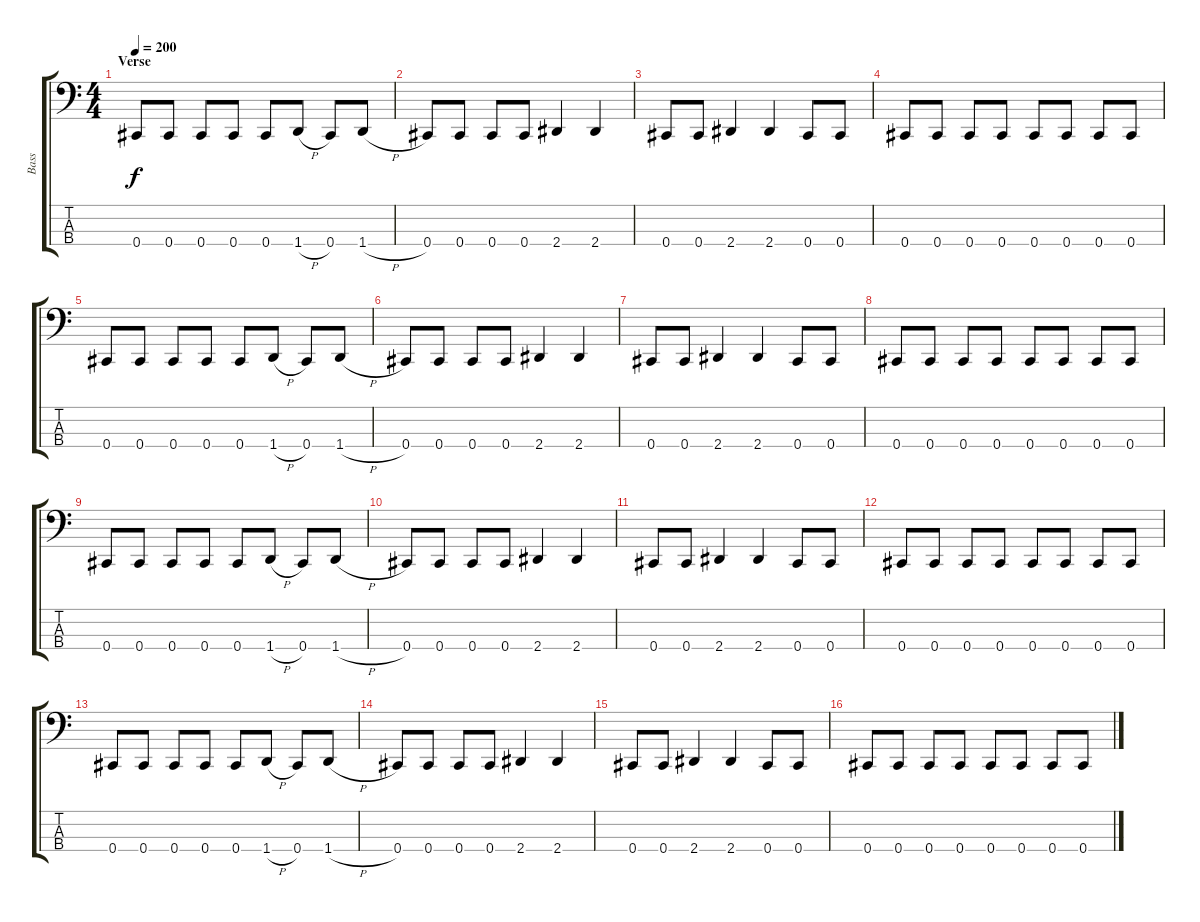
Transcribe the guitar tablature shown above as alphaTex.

\track ("Bass" "Bass") {instrument electricbasspick}
\staff {score tabs}
\tuning (Gb2 Db2 Ab1 Db1) {hide}
\ts (4 4)
\section ("" "Verse")
\tempo 200
\clef f4
\ks c
0.4.8{dy f} 0.4.8 0.4.8 0.4.8 0.4.8 1.4{h}.8 0.4.8 1.4{h}.8 |
0.4.8 0.4.8 0.4.8 0.4.8 2.4.4 2.4.4 |
0.4.8 0.4.8 2.4.4 2.4.4 0.4.8 0.4.8 |
0.4.8 0.4.8 0.4.8 0.4.8 0.4.8 0.4.8 0.4.8 0.4.8 |
0.4.8 0.4.8 0.4.8 0.4.8 0.4.8 1.4{h}.8 0.4.8 1.4{h}.8 |
0.4.8 0.4.8 0.4.8 0.4.8 2.4.4 2.4.4 |
0.4.8 0.4.8 2.4.4 2.4.4 0.4.8 0.4.8 |
0.4.8 0.4.8 0.4.8 0.4.8 0.4.8 0.4.8 0.4.8 0.4.8 |
0.4.8 0.4.8 0.4.8 0.4.8 0.4.8 1.4{h}.8 0.4.8 1.4{h}.8 |
0.4.8 0.4.8 0.4.8 0.4.8 2.4.4 2.4.4 |
0.4.8 0.4.8 2.4.4 2.4.4 0.4.8 0.4.8 |
0.4.8 0.4.8 0.4.8 0.4.8 0.4.8 0.4.8 0.4.8 0.4.8 |
0.4.8 0.4.8 0.4.8 0.4.8 0.4.8 1.4{h}.8 0.4.8 1.4{h}.8 |
0.4.8 0.4.8 0.4.8 0.4.8 2.4.4 2.4.4 |
0.4.8 0.4.8 2.4.4 2.4.4 0.4.8 0.4.8 |
0.4.8 0.4.8 0.4.8 0.4.8 0.4.8 0.4.8 0.4.8 0.4.8
